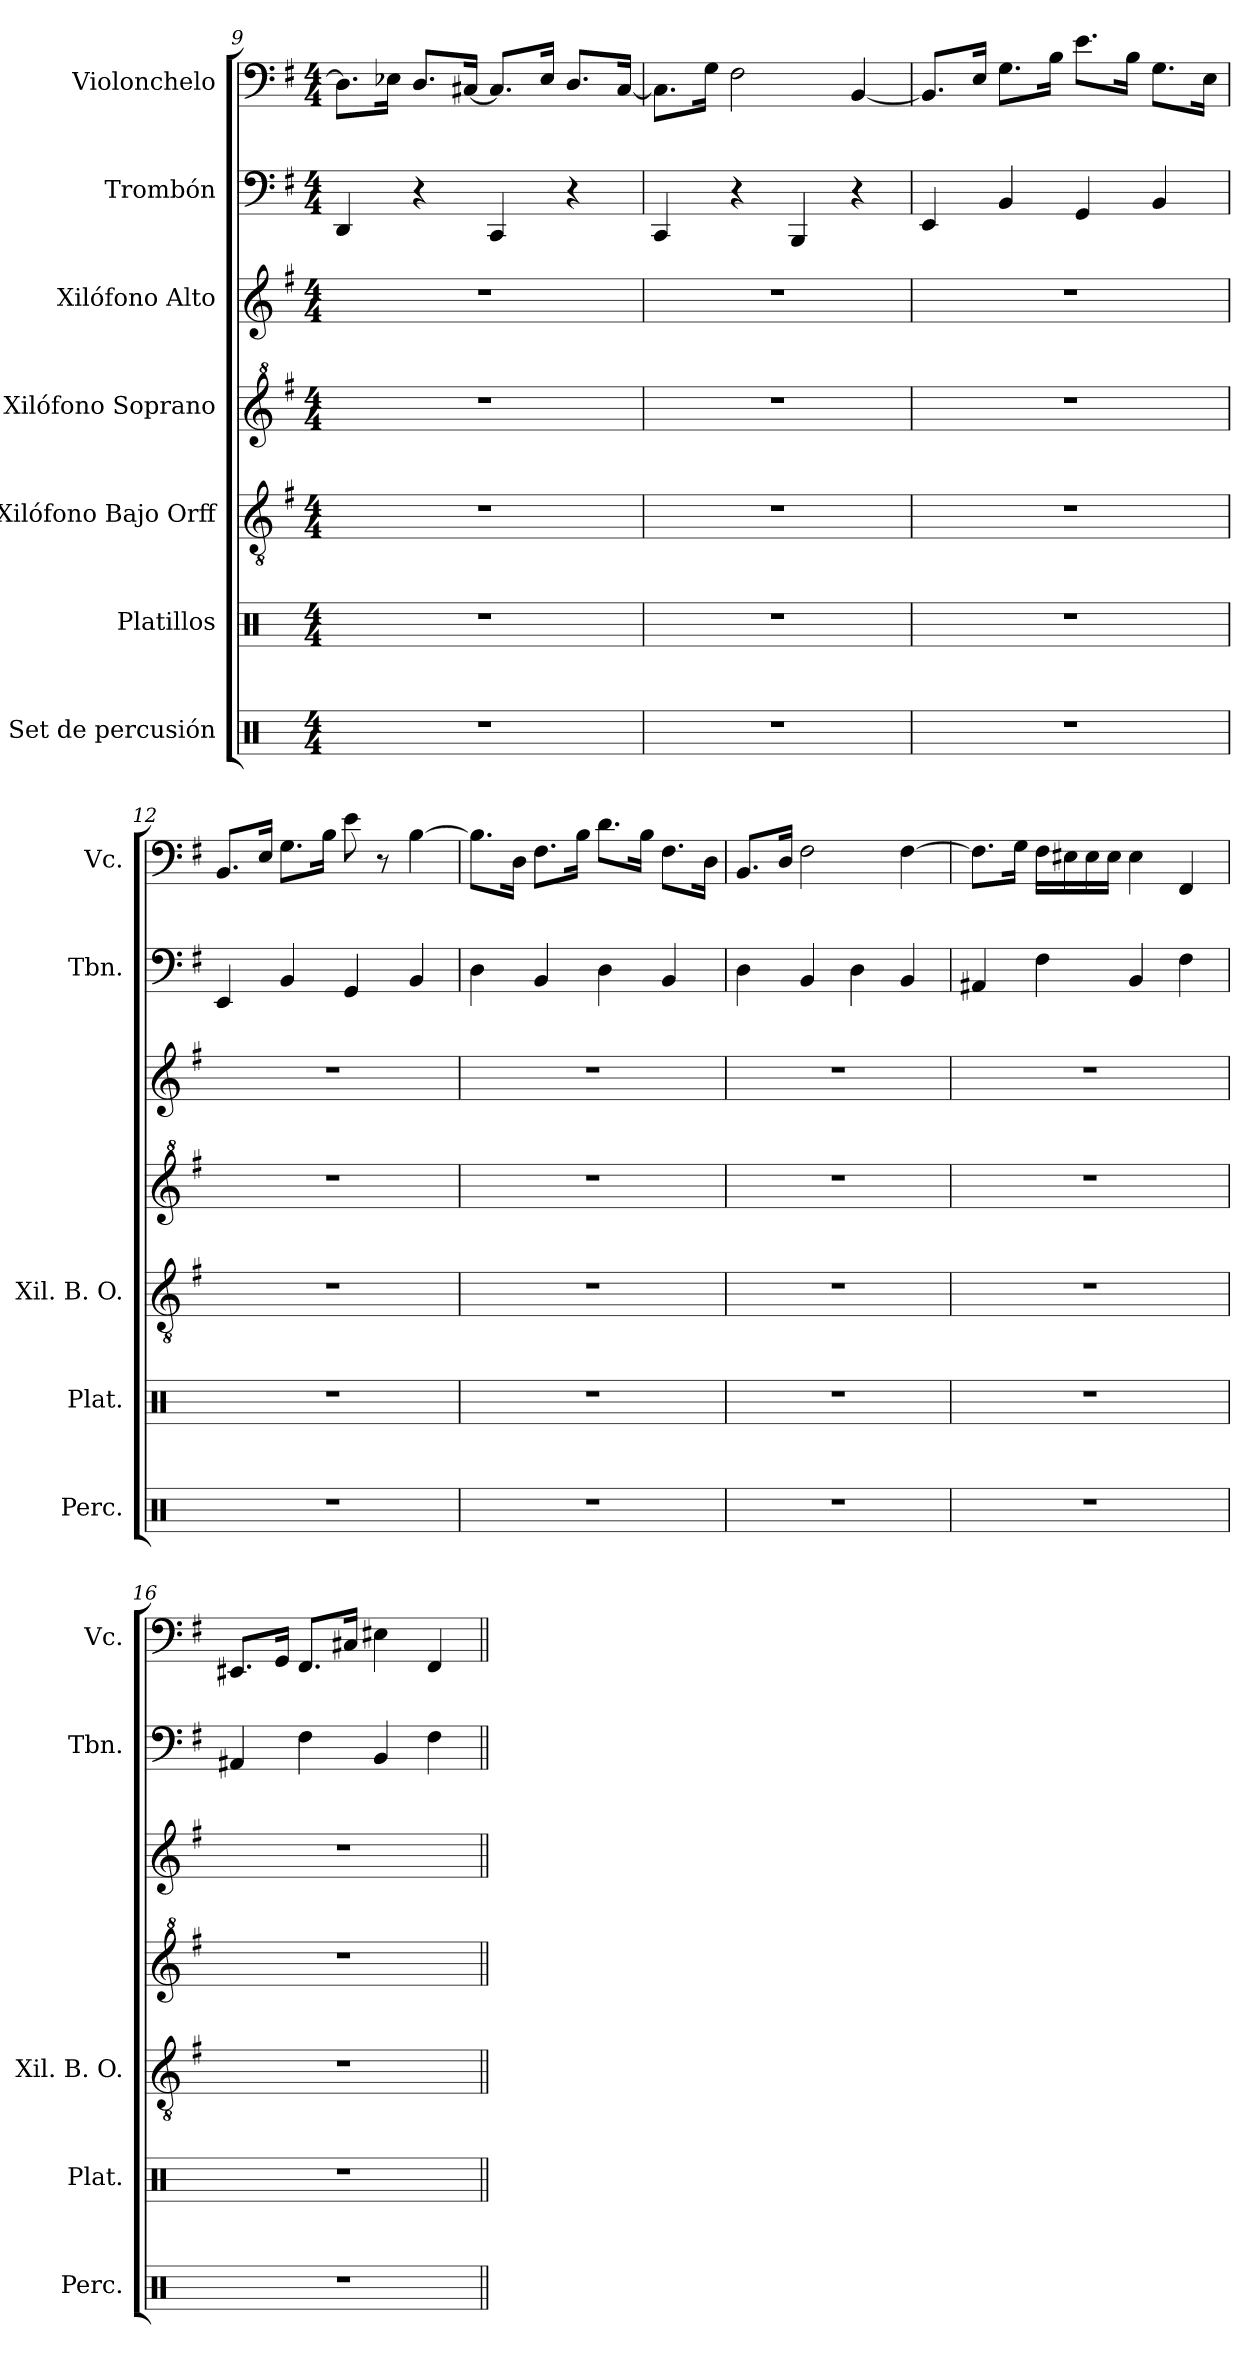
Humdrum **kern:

**kern	**kern	**kern	**kern	**kern	**kern	**kern
*part7	*part6	*part5	*part4	*part3	*part2	*part1
*staff7	*staff6	*staff5	*staff4	*staff3	*staff2	*staff1
*I"Set de percusión	*I"Platillos	*I"Xilófono Bajo Orff	*I"Xilófono Soprano	*I"Xilófono Alto	*I"Trombón	*I"Violonchelo
*I'Perc.	*I'Plat.	*I'Xil. B. O.	*	*	*I'Tbn.	*I'Vc.
!!LO:PB:g=z
*clefX	*clefX	*clefGv2	*clefG^2	*clefG2	*clefF4	*clefF4
*k[]	*k[]	*k[f#]	*k[f#]	*k[f#]	*k[f#]	*k[f#]
*M4/4	*M4/4	*M4/4	*M4/4	*M4/4	*M4/4	*M4/4
=9	=9	=9	=9	=9	=9	=9
1r	1r	1r	1r	1r	4DD/	8.D\L]
.	.	.	.	.	.	16E-X\Jk
.	.	.	.	.	4r	8.D/L
.	.	.	.	.	.	[16C#X/Jk
.	.	.	.	.	4CC/	8.C#/L]
.	.	.	.	.	.	16E-/Jk
.	.	.	.	.	4r	8.D/L
.	.	.	.	.	.	[16C#/Jk
=10	=10	=10	=10	=10	=10	=10
1r	1r	1r	1r	1r	4CC/	8.C#\L]
.	.	.	.	.	.	16G\Jk
.	.	.	.	.	4r	2F#\
.	.	.	.	.	4BBB/	.
.	.	.	.	.	4r	[4BB/
=11	=11	=11	=11	=11	=11	=11
1r	1r	1r	1r	1r	4EE/	8.BB/L]
.	.	.	.	.	.	16E/Jk
.	.	.	.	.	4BB/	8.G\L
.	.	.	.	.	.	16B\Jk
.	.	.	.	.	4GG/	8.e\L
.	.	.	.	.	.	16B\Jk
.	.	.	.	.	4BB/	8.G\L
.	.	.	.	.	.	16E\Jk
=12	=12	=12	=12	=12	=12	=12
1r	1r	1r	1r	1r	4EE/	8.BB/L
.	.	.	.	.	.	16E/Jk
.	.	.	.	.	4BB/	8.G\L
.	.	.	.	.	.	16B\Jk
.	.	.	.	.	4GG/	8e\
.	.	.	.	.	.	8r
.	.	.	.	.	4BB/	[4B\
!!LO:PB:g=z
=13	=13	=13	=13	=13	=13	=13
1r	1r	1r	1r	1r	4D\	8.B\L]
.	.	.	.	.	.	16D\Jk
.	.	.	.	.	4BB/	8.F#\L
.	.	.	.	.	.	16B\Jk
.	.	.	.	.	4D\	8.d\L
.	.	.	.	.	.	16B\Jk
.	.	.	.	.	4BB/	8.F#\L
.	.	.	.	.	.	16D\Jk
=14	=14	=14	=14	=14	=14	=14
1r	1r	1r	1r	1r	4D\	8.BB/L
.	.	.	.	.	.	16D/Jk
.	.	.	.	.	4BB/	2F#\
.	.	.	.	.	4D\	.
.	.	.	.	.	4BB/	[4F#\
=15	=15	=15	=15	=15	=15	=15
1r	1r	1r	1r	1r	4AA#X/	8.F#\L]
.	.	.	.	.	.	16G\Jk
.	.	.	.	.	4F#\	16F#\LL
.	.	.	.	.	.	16E#X\
.	.	.	.	.	.	16E#\
.	.	.	.	.	.	16E#\JJ
.	.	.	.	.	4BB/	4E#\
.	.	.	.	.	4F#\	4FF#/
=16	=16	=16	=16	=16	=16	=16
1r	1r	1r	1r	1r	4AA#X/	8.EE#X/L
.	.	.	.	.	.	16GG/Jk
.	.	.	.	.	4F#\	8.FF#/L
.	.	.	.	.	.	16C#X/Jk
.	.	.	.	.	4BB/	4E#X\
.	.	.	.	.	4F#\	4FF#/
=||	=||	=||	=||	=||	=||	=||
*-	*-	*-	*-	*-	*-	*-
